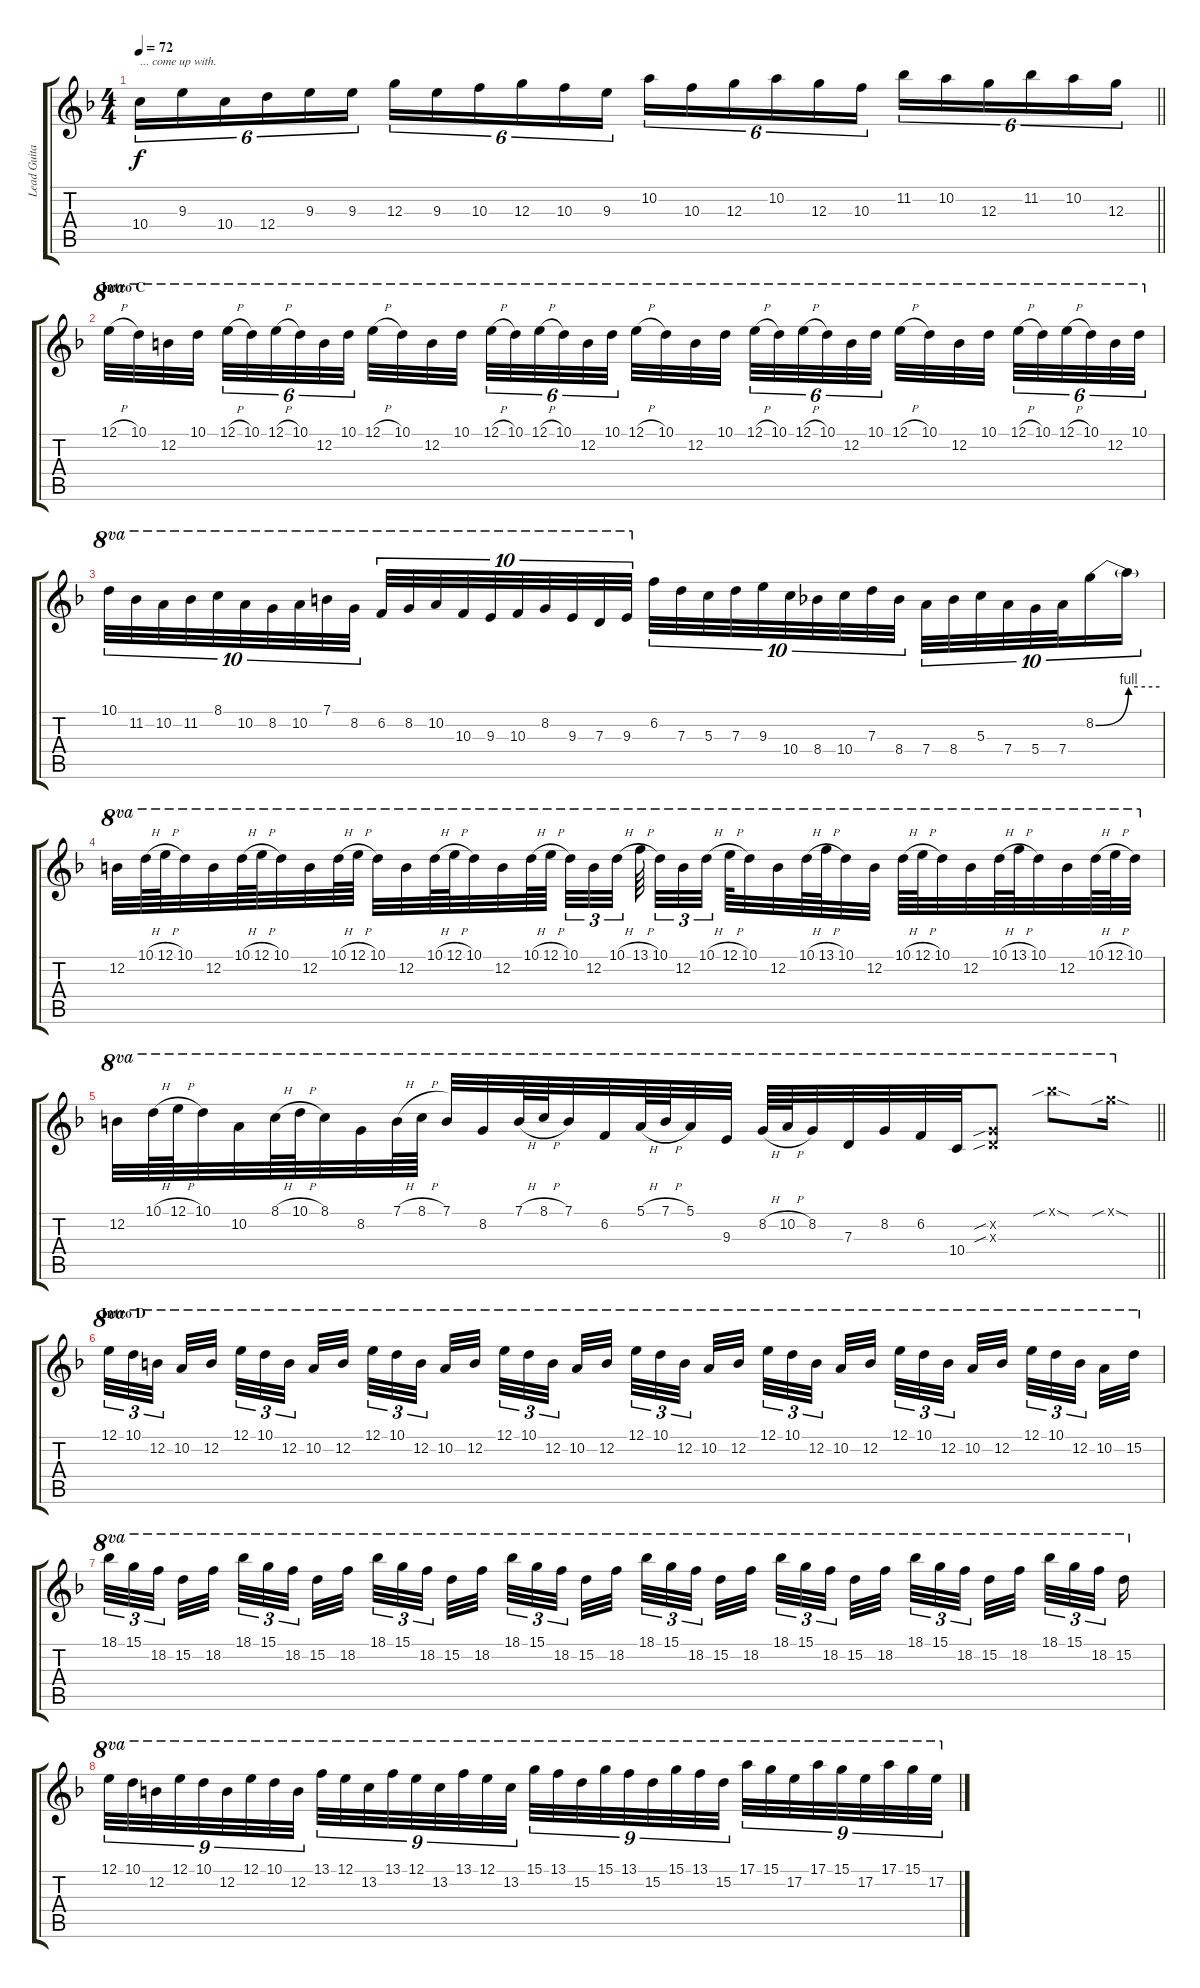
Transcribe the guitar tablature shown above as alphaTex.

\track ("Lead Guitar 1" "Lead Guita") {instrument distortionguitar}
\staff {score tabs}
\tuning (E4 B3 G3 D3 A2 E2) {hide}
\ts (4 4)
\tempo 72
\clef g2
\barLineRight lightlight
\ks f
10.4.16{tu (6 4) txt "... come up with." dy f} 9.3.16{tu (6 4)} 10.4.16{tu (6 4)} 12.4.16{tu (6 4)} 9.3.16{tu (6 4)} 9.3.16{tu (6 4)} 12.3.16{tu (6 4)} 9.3.16{tu (6 4)} 10.3.16{tu (6 4)} 12.3.16{tu (6 4)} 10.3.16{tu (6 4)} 9.3.16{tu (6 4)} 10.2.16{tu (6 4)} 10.3.16{tu (6 4)} 12.3.16{tu (6 4)} 10.2.16{tu (6 4)} 12.3.16{tu (6 4)} 10.3.16{tu (6 4)} 11.2.16{tu (6 4)} 10.2.16{tu (6 4)} 12.3.16{tu (6 4)} 11.2.16{tu (6 4)} 10.2.16{tu (6 4)} 12.3.16{tu (6 4)} |
\section ("" "Intro C")
12.1{h}.32{ot 8va} 10.1.32{ot 8va} 12.2.32{ot 8va} 10.1.32{ot 8va beam splitsecondary} 12.1{h}.32{tu (6 4) ot 8va} 10.1.32{tu (6 4) ot 8va} 12.1{h}.32{tu (6 4) ot 8va} 10.1.32{tu (6 4) ot 8va} 12.2.32{tu (6 4) ot 8va} 10.1.32{tu (6 4) ot 8va} 12.1{h}.32{ot 8va} 10.1.32{ot 8va} 12.2.32{ot 8va} 10.1.32{ot 8va beam splitsecondary} 12.1{h}.32{tu (6 4) ot 8va} 10.1.32{tu (6 4) ot 8va} 12.1{h}.32{tu (6 4) ot 8va} 10.1.32{tu (6 4) ot 8va} 12.2.32{tu (6 4) ot 8va} 10.1.32{tu (6 4) ot 8va} 12.1{h}.32{ot 8va} 10.1.32{ot 8va} 12.2.32{ot 8va} 10.1.32{ot 8va beam splitsecondary} 12.1{h}.32{tu (6 4) ot 8va} 10.1.32{tu (6 4) ot 8va} 12.1{h}.32{tu (6 4) ot 8va} 10.1.32{tu (6 4) ot 8va} 12.2.32{tu (6 4) ot 8va} 10.1.32{tu (6 4) ot 8va} 12.1{h}.32{ot 8va} 10.1.32{ot 8va} 12.2.32{ot 8va} 10.1.32{ot 8va beam splitsecondary} 12.1{h}.32{tu (6 4) ot 8va} 10.1.32{tu (6 4) ot 8va} 12.1{h}.32{tu (6 4) ot 8va} 10.1.32{tu (6 4) ot 8va} 12.2.32{tu (6 4) ot 8va} 10.1.32{tu (6 4) ot 8va} |
10.1.32{tu (10 8) ot 8va} 11.2.32{tu (10 8) ot 8va} 10.2.32{tu (10 8) ot 8va} 11.2.32{tu (10 8) ot 8va} 8.1.32{tu (10 8) ot 8va} 10.2.32{tu (10 8) ot 8va} 8.2.32{tu (10 8) ot 8va} 10.2.32{tu (10 8) ot 8va} 7.1.32{tu (10 8) ot 8va} 8.2.32{tu (10 8) ot 8va} 6.2.32{tu (10 8) ot 8va} 8.2.32{tu (10 8) ot 8va} 10.2.32{tu (10 8) ot 8va} 10.3.32{tu (10 8) ot 8va} 9.3.32{tu (10 8) ot 8va} 10.3.32{tu (10 8) ot 8va} 8.2.32{tu (10 8) ot 8va} 9.3.32{tu (10 8) ot 8va} 7.3.32{tu (10 8) ot 8va} 9.3.32{tu (10 8) ot 8va} 6.2.32{tu (10 8)} 7.3.32{tu (10 8)} 5.3.32{tu (10 8)} 7.3.32{tu (10 8)} 9.3.32{tu (10 8)} 10.4.32{tu (10 8)} 8.4.32{tu (10 8)} 10.4.32{tu (10 8)} 7.3.32{tu (10 8)} 8.4.32{tu (10 8)} 7.4.32{tu (10 8)} 8.4.32{tu (10 8)} 5.3.32{tu (10 8)} 7.4.32{tu (10 8)} 5.4.32{tu (10 8)} 7.4.32{tu (10 8)} 8.2{be (bend 0 0 60 4)}.16{tu (10 8)} 8.2{be (hold 0 4 60 4) t}.16{tu (10 8)} |
12.2.32{ot 8va} 10.1{h}.64{ot 8va} 12.1{h}.64{ot 8va} 10.1.32{ot 8va} 12.2.32{ot 8va} 10.1{h}.64{ot 8va} 12.1{h}.64{ot 8va} 10.1.32{ot 8va} 12.2.32{ot 8va} 10.1{h}.64{ot 8va} 12.1{h}.64{ot 8va} 10.1.32{ot 8va} 12.2.32{ot 8va} 10.1{h}.64{ot 8va} 12.1{h}.64{ot 8va} 10.1.32{ot 8va} 12.2.32{ot 8va} 10.1{h}.64{ot 8va} 12.1{h}.64{ot 8va beam splitsecondary} 10.1.32{tu (3 2) ot 8va} 12.2.32{tu (3 2) ot 8va} 10.1{h}.32{tu (3 2) ot 8va} 13.1{h}.64{ot 8va beam splitsecondary} 10.1.32{tu (3 2) ot 8va} 12.2.32{tu (3 2) ot 8va} 10.1{h}.32{tu (3 2) ot 8va beam splitsecondary} 12.1{h}.64{ot 8va} 10.1.32{ot 8va} 12.2.32{ot 8va} 10.1{h}.64{ot 8va} 13.1{h}.64{ot 8va} 10.1.32{ot 8va} 12.2.32{ot 8va} 10.1{h}.64{ot 8va} 12.1{h}.64{ot 8va} 10.1.32{ot 8va} 12.2.32{ot 8va} 10.1{h}.64{ot 8va} 13.1{h}.64{ot 8va} 10.1.32{ot 8va} 12.2.32{ot 8va} 10.1{h}.64{ot 8va} 12.1{h}.64{ot 8va} 10.1.32{ot 8va} |
\barLineRight lightlight
12.2.32{ot 8va} 10.1{h}.64{ot 8va} 12.1{h}.64{ot 8va} 10.1.32{ot 8va} 10.2.32{ot 8va} 8.1{h}.64{ot 8va} 10.1{h}.64{ot 8va} 8.1.32{ot 8va} 8.2.32{ot 8va} 7.1{h}.64{ot 8va} 8.1{h}.64{ot 8va} 7.1.32{ot 8va} 8.2.32{ot 8va} 7.1{h}.64{ot 8va} 8.1{h}.64{ot 8va} 7.1.32{ot 8va} 6.2.32{ot 8va} 5.1{h}.64{ot 8va} 7.1{h}.64{ot 8va} 5.1.32{ot 8va} 9.3.32{ot 8va} 8.2{h}.64{ot 8va} 10.2{h}.64{ot 8va} 8.2.32{ot 8va} 7.3.32{ot 8va} 8.2.32{ot 8va} 6.2.32{ot 8va} 10.4.32{ot 8va} (8.2{sib x} 7.3{sib x}).8{ot 8va} 18.1{sib sod x}.8{ot 8va} 15.1{sib sod x}.16{ot 8va} |
\section ("" "Intro D")
12.1.32{tu (3 2) ot 8va} 10.1.32{tu (3 2) ot 8va} 12.2.32{tu (3 2) ot 8va beam splitsecondary} 10.2.32{ot 8va} 12.2.32{ot 8va beam splitsecondary} 12.1.32{tu (3 2) ot 8va} 10.1.32{tu (3 2) ot 8va} 12.2.32{tu (3 2) ot 8va beam splitsecondary} 10.2.32{ot 8va} 12.2.32{ot 8va} 12.1.32{tu (3 2) ot 8va} 10.1.32{tu (3 2) ot 8va} 12.2.32{tu (3 2) ot 8va beam splitsecondary} 10.2.32{ot 8va} 12.2.32{ot 8va beam splitsecondary} 12.1.32{tu (3 2) ot 8va} 10.1.32{tu (3 2) ot 8va} 12.2.32{tu (3 2) ot 8va beam splitsecondary} 10.2.32{ot 8va} 12.2.32{ot 8va} 12.1.32{tu (3 2) ot 8va} 10.1.32{tu (3 2) ot 8va} 12.2.32{tu (3 2) ot 8va beam splitsecondary} 10.2.32{ot 8va} 12.2.32{ot 8va beam splitsecondary} 12.1.32{tu (3 2) ot 8va} 10.1.32{tu (3 2) ot 8va} 12.2.32{tu (3 2) ot 8va beam splitsecondary} 10.2.32{ot 8va} 12.2.32{ot 8va} 12.1.32{tu (3 2) ot 8va} 10.1.32{tu (3 2) ot 8va} 12.2.32{tu (3 2) ot 8va beam splitsecondary} 10.2.32{ot 8va} 12.2.32{ot 8va beam splitsecondary} 12.1.32{tu (3 2) ot 8va} 10.1.32{tu (3 2) ot 8va} 12.2.32{tu (3 2) ot 8va beam splitsecondary} 10.2.32{ot 8va} 15.2.32{ot 8va} |
18.1.32{tu (3 2) ot 8va} 15.1.32{tu (3 2) ot 8va} 18.2.32{tu (3 2) ot 8va beam splitsecondary} 15.2.32{ot 8va} 18.2.32{ot 8va beam splitsecondary} 18.1.32{tu (3 2) ot 8va} 15.1.32{tu (3 2) ot 8va} 18.2.32{tu (3 2) ot 8va beam splitsecondary} 15.2.32{ot 8va} 18.2.32{ot 8va} 18.1.32{tu (3 2) ot 8va} 15.1.32{tu (3 2) ot 8va} 18.2.32{tu (3 2) ot 8va beam splitsecondary} 15.2.32{ot 8va} 18.2.32{ot 8va beam splitsecondary} 18.1.32{tu (3 2) ot 8va} 15.1.32{tu (3 2) ot 8va} 18.2.32{tu (3 2) ot 8va beam splitsecondary} 15.2.32{ot 8va} 18.2.32{ot 8va} 18.1.32{tu (3 2) ot 8va} 15.1.32{tu (3 2) ot 8va} 18.2.32{tu (3 2) ot 8va beam splitsecondary} 15.2.32{ot 8va} 18.2.32{ot 8va beam splitsecondary} 18.1.32{tu (3 2) ot 8va} 15.1.32{tu (3 2) ot 8va} 18.2.32{tu (3 2) ot 8va beam splitsecondary} 15.2.32{ot 8va} 18.2.32{ot 8va} 18.1.32{tu (3 2) ot 8va} 15.1.32{tu (3 2) ot 8va} 18.2.32{tu (3 2) ot 8va beam splitsecondary} 15.2.32{ot 8va} 18.2.32{ot 8va beam splitsecondary} 18.1.32{tu (3 2) ot 8va} 15.1.32{tu (3 2) ot 8va} 18.2.32{tu (3 2) ot 8va beam splitsecondary} 15.2.16{ot 8va} |
12.1.32{tu (9 8) ot 8va} 10.1.32{tu (9 8) ot 8va} 12.2.32{tu (9 8) ot 8va} 12.1.32{tu (9 8) ot 8va} 10.1.32{tu (9 8) ot 8va} 12.2.32{tu (9 8) ot 8va} 12.1.32{tu (9 8) ot 8va} 10.1.32{tu (9 8) ot 8va} 12.2.32{tu (9 8) ot 8va} 13.1.32{tu (9 8) ot 8va} 12.1.32{tu (9 8) ot 8va} 13.2.32{tu (9 8) ot 8va} 13.1.32{tu (9 8) ot 8va} 12.1.32{tu (9 8) ot 8va} 13.2.32{tu (9 8) ot 8va} 13.1.32{tu (9 8) ot 8va} 12.1.32{tu (9 8) ot 8va} 13.2.32{tu (9 8) ot 8va} 15.1.32{tu (9 8) ot 8va} 13.1.32{tu (9 8) ot 8va} 15.2.32{tu (9 8) ot 8va} 15.1.32{tu (9 8) ot 8va} 13.1.32{tu (9 8) ot 8va} 15.2.32{tu (9 8) ot 8va} 15.1.32{tu (9 8) ot 8va} 13.1.32{tu (9 8) ot 8va} 15.2.32{tu (9 8) ot 8va} 17.1.32{tu (9 8) ot 8va} 15.1.32{tu (9 8) ot 8va} 17.2.32{tu (9 8) ot 8va} 17.1.32{tu (9 8) ot 8va} 15.1.32{tu (9 8) ot 8va} 17.2.32{tu (9 8) ot 8va} 17.1.32{tu (9 8) ot 8va} 15.1.32{tu (9 8) ot 8va} 17.2.32{tu (9 8) ot 8va}
